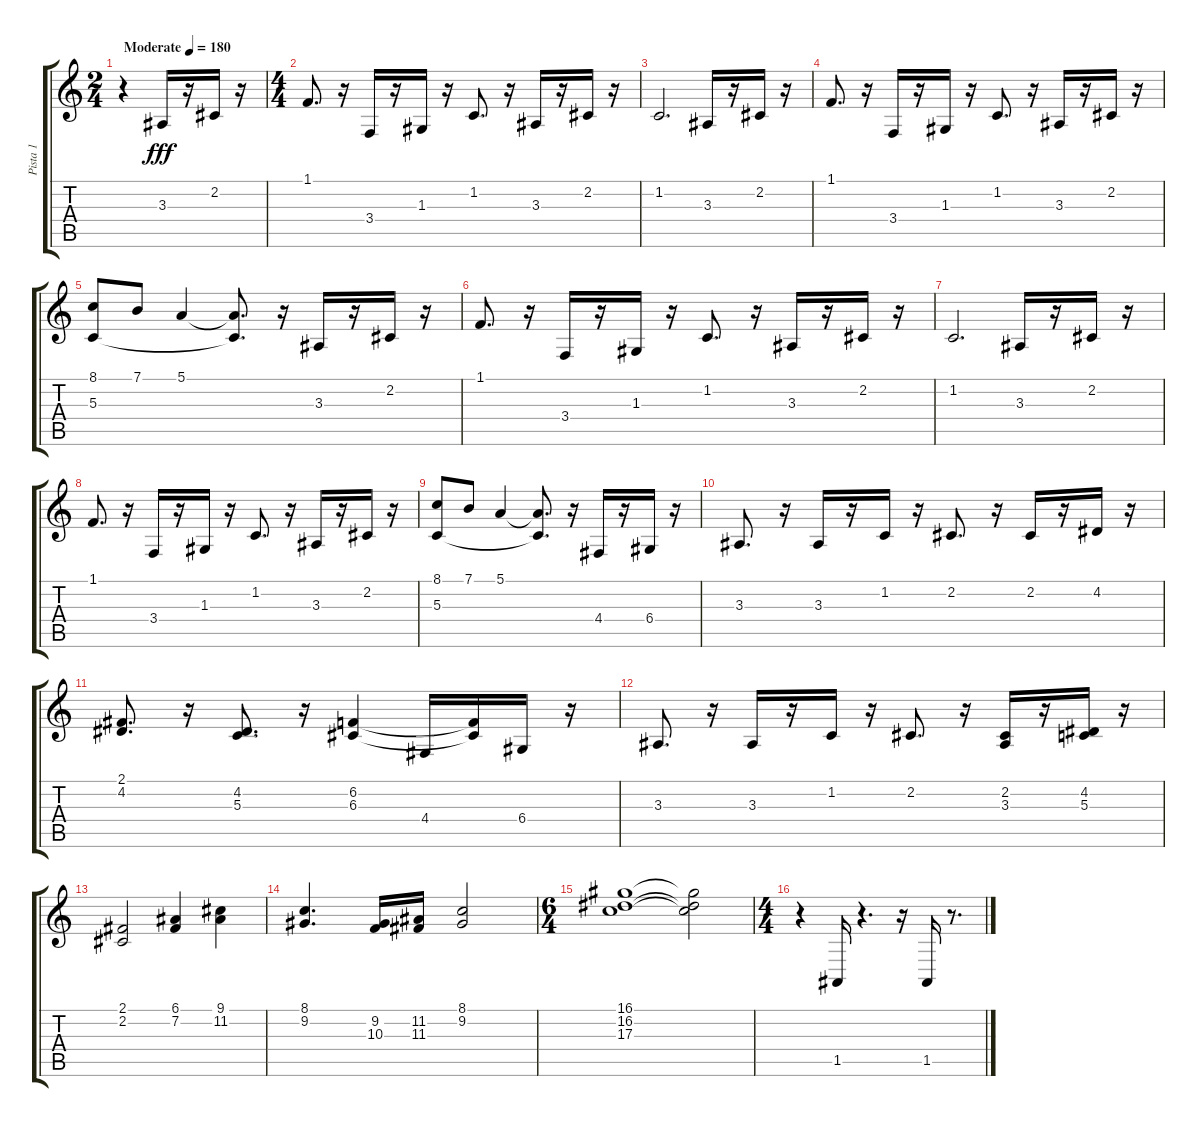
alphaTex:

\track ("Pista 1" "Pista 1") {instrument brasssection}
\staff {score tabs}
\tuning (E4 B3 G3 D3 A2 E2) {hide}
\ts (2 4)
\tempo (180 "Moderate")
\clef g2
\ks c
r.4{dy fff instrument brasssection} 3.3.16 r.16 2.2.16 r.16 |
\ts (4 4)
1.1.8{d} r.16 3.4.16 r.16 1.3.16 r.16 1.2.8{d} r.16 3.3.16 r.16 2.2.16 r.16 |
1.2.2{d} 3.3.16 r.16 2.2.16 r.16 |
1.1.8{d} r.16 3.4.16 r.16 1.3.16 r.16 1.2.8{d} r.16 3.3.16 r.16 2.2.16 r.16 |
(8.1 5.3).8 7.1.8 5.1.4 (5.1{t} 5.3{t}).8{d} r.16 3.3.16 r.16 2.2.16 r.16 |
1.1.8{d} r.16 3.4.16 r.16 1.3.16 r.16 1.2.8{d} r.16 3.3.16 r.16 2.2.16 r.16 |
1.2.2{d} 3.3.16 r.16 2.2.16 r.16 |
1.1.8{d} r.16 3.4.16 r.16 1.3.16 r.16 1.2.8{d} r.16 3.3.16 r.16 2.2.16 r.16 |
(8.1 5.3).8 7.1.8 5.1.4 (5.1{t} 5.3{t}).8{d} r.16 4.4.16 r.16 6.4.16 r.16 |
3.3.8{d} r.16 3.3.16 r.16 1.2.16 r.16 2.2.8{d} r.16 2.2.16 r.16 4.2.16 r.16 |
(2.1 4.2).8{d} r.16 (4.2 5.3).8{d} r.16 (6.2 6.3).4 4.4.16 (6.2{t} 6.3{t}).16 6.4.16 r.16 |
3.3.8{d} r.16 3.3.16 r.16 1.2.16 r.16 2.2.8{d} r.16 (2.2 3.3).16 r.16 (4.2 5.3).16 r.16 |
(2.1 2.2).2 (6.1 7.2).4 (9.1 11.2).4 |
(8.1 9.2).4{d} (9.2 10.3).16 (11.2 11.3).16 (8.1 9.2).2 |
\ts (6 4)
(16.1 16.2 17.3).1 (16.1{t} 16.2{t} 17.3{t}).2 |
\ts (4 4)
r.4 1.5.16{volume 16 instrument trombone} r.4{d} r.16 1.5.16 r.8{d}
